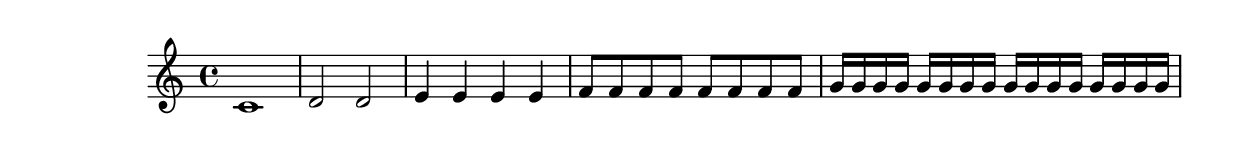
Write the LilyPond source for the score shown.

\relative c' {
  c1 
  d2 d2
  e4 e4 e4 e4
  f8 f8 f8 f8 f8 f8 f8 f8
  g16 g16 g16 g16 g16 g16 g16 g16 g16 g16 g16 g16 g16 g16 g16 g16
}